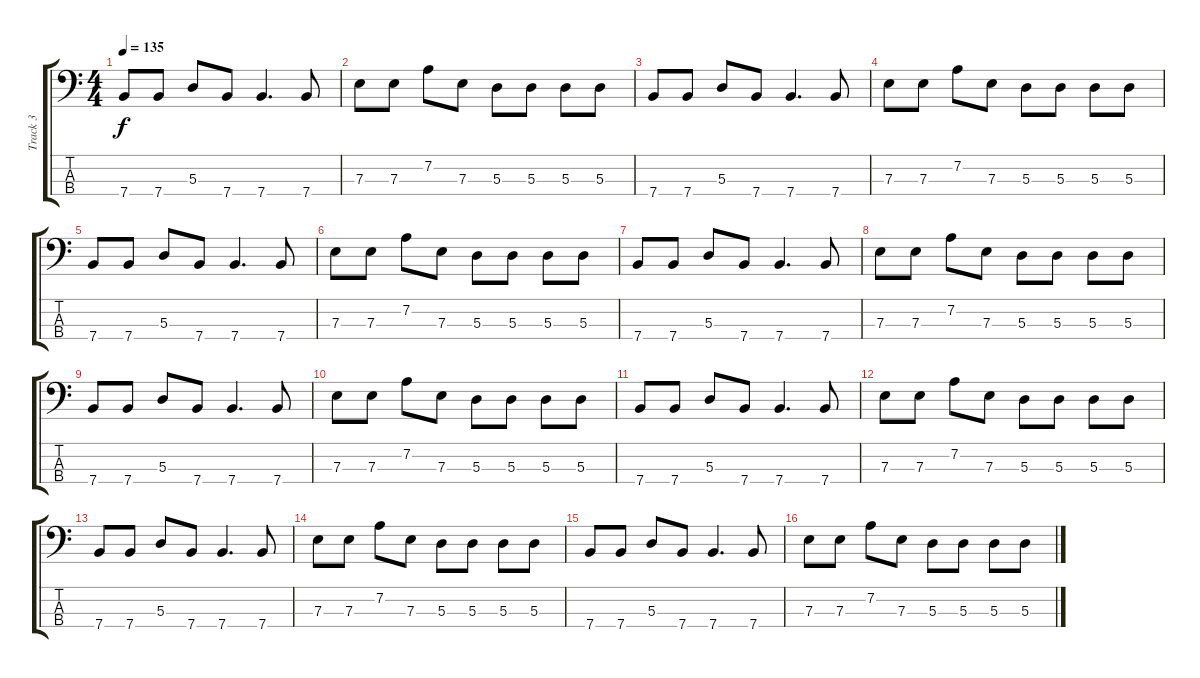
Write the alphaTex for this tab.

\track ("Track 3" "Track 3") {instrument electricbassfinger}
\staff {score tabs}
\tuning (G2 D2 A1 E1) {hide}
\ts (4 4)
\tempo 135
\clef f4
\ks c
7.4.8{dy f} 7.4.8 5.3.8 7.4.8 7.4.4{d} 7.4.8 |
7.3.8 7.3.8 7.2.8 7.3.8 5.3.8 5.3.8 5.3.8 5.3.8 |
7.4.8 7.4.8 5.3.8 7.4.8 7.4.4{d} 7.4.8 |
7.3.8 7.3.8 7.2.8 7.3.8 5.3.8 5.3.8 5.3.8 5.3.8 |
7.4.8 7.4.8 5.3.8 7.4.8 7.4.4{d} 7.4.8 |
7.3.8 7.3.8 7.2.8 7.3.8 5.3.8 5.3.8 5.3.8 5.3.8 |
7.4.8 7.4.8 5.3.8 7.4.8 7.4.4{d} 7.4.8 |
7.3.8 7.3.8 7.2.8 7.3.8 5.3.8 5.3.8 5.3.8 5.3.8 |
7.4.8 7.4.8 5.3.8 7.4.8 7.4.4{d} 7.4.8 |
7.3.8 7.3.8 7.2.8 7.3.8 5.3.8 5.3.8 5.3.8 5.3.8 |
7.4.8 7.4.8 5.3.8 7.4.8 7.4.4{d} 7.4.8 |
7.3.8 7.3.8 7.2.8 7.3.8 5.3.8 5.3.8 5.3.8 5.3.8 |
7.4.8 7.4.8 5.3.8 7.4.8 7.4.4{d} 7.4.8 |
7.3.8 7.3.8 7.2.8 7.3.8 5.3.8 5.3.8 5.3.8 5.3.8 |
7.4.8 7.4.8 5.3.8 7.4.8 7.4.4{d} 7.4.8 |
7.3.8 7.3.8 7.2.8 7.3.8 5.3.8 5.3.8 5.3.8 5.3.8
